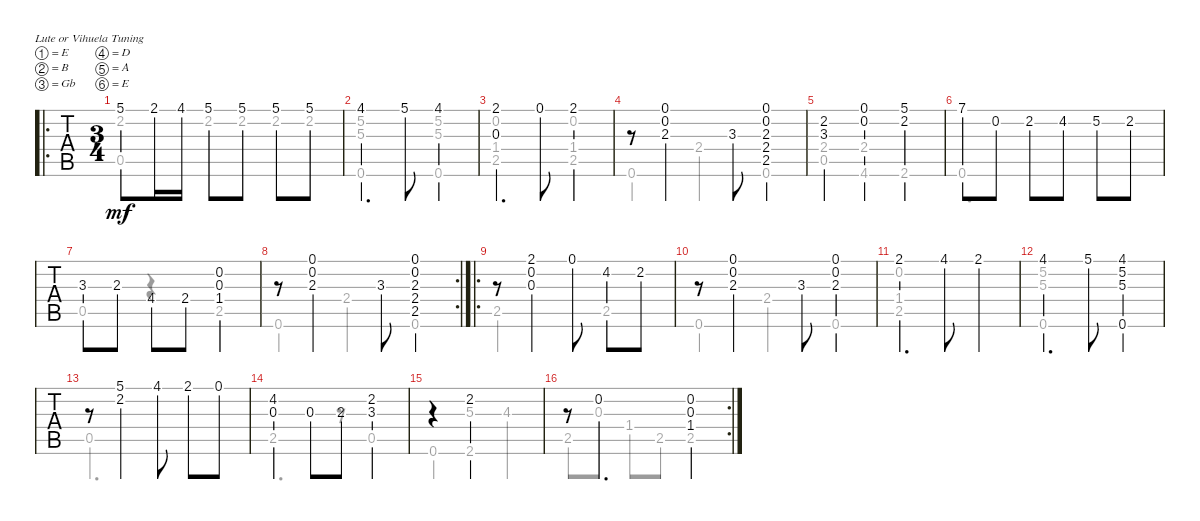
\bracketExtendMode groupsimilarinstruments
\singleTrackTrackNamePolicy hidden
\multiTrackTrackNamePolicy hidden
\firstSystemTrackNameOrientation horizontal
\otherSystemsTrackNameOrientation horizontal
\track ("Untitled" "Untitled") {instrument acousticguitarnylon}
\staff {tabs}
\tuning (E4 B3 Gb3 D3 A2 E2)
\voice
\ro
\ts (3 4)
\tempo (104 hide)
\clef g2
\ks e
5.1.8{dy mf instrument acousticguitarnylon} 2.1.16 4.1.16 5.1.8 5.1.8 5.1.8 5.1.8 |
4.1.4{d} 5.1.8 4.1.4 |
(2.1 0.3).4{d} 0.1.8 2.1.4 |
r.8 (0.1 0.2 2.3).4 3.3.8 (0.1 0.2 2.3 2.4 2.5).4 |
(2.2 3.3).4 (0.1 0.2).4 (5.1 2.2).4 |
7.1.8 0.2.8 2.2.8 4.2.8 5.2.8 2.2.8 |
3.3.8 2.3.8 4.4.8 2.4.8 (0.2 1.4 0.3).4 |
\rc 2
r.8 (0.1 0.2 2.3).4 3.3.8 (0.1 0.2 2.3 2.4 2.5).4 |
\ro
r.8 (2.1 0.2 0.3).4 0.1.8 4.2.8 2.2.8 |
r.8 (0.1 0.2 2.3).4 3.3.8 (0.1 0.2 2.3).4 |
2.1.4{d} 4.1.8 2.1.4 |
4.1.4{d} 5.1.8 (4.1 5.2 5.3 0.6).4 |
r.8 (5.1 2.2).4 4.1.8 2.1.8 0.1.8 |
(4.2 0.3).4 0.3.8 2.3.8 (2.2 3.3).4 |
r.4 2.2.2 |
\rc 2
r.8 0.2.4{d} (0.2 1.4 0.3).4
\voice
\clef g2
\ottava regular
\simile none
\ks e
(2.2 0.5).4{dy mf} 2.2.8 2.2.8 2.2.8 2.2.8 |
(5.2 5.3 0.6).2 (5.2 5.3 0.6).4 |
(0.2 1.4 2.5).2 (0.2 1.4 2.5).4 |
0.6.4 2.4.4 0.6.4 |
(2.4 0.5).4 (2.4 4.6).4 2.6.4 |
0.6.2{d} |
0.5.4 r.4 2.5.4 |
0.6.4 2.4.4 0.6.4 |
2.5.2 2.5.4 |
0.6.4 2.4.4 0.6.4 |
(0.2 1.4 2.5).2{d} |
(5.2 5.3 0.6).2{d} |
0.5.2{d} |
2.5.4{d} r.8 0.5.4 |
0.6.4 (5.3 2.6).4 4.3.4 |
2.5.8 0.3.8 1.4.8 2.5.8 2.5.4
